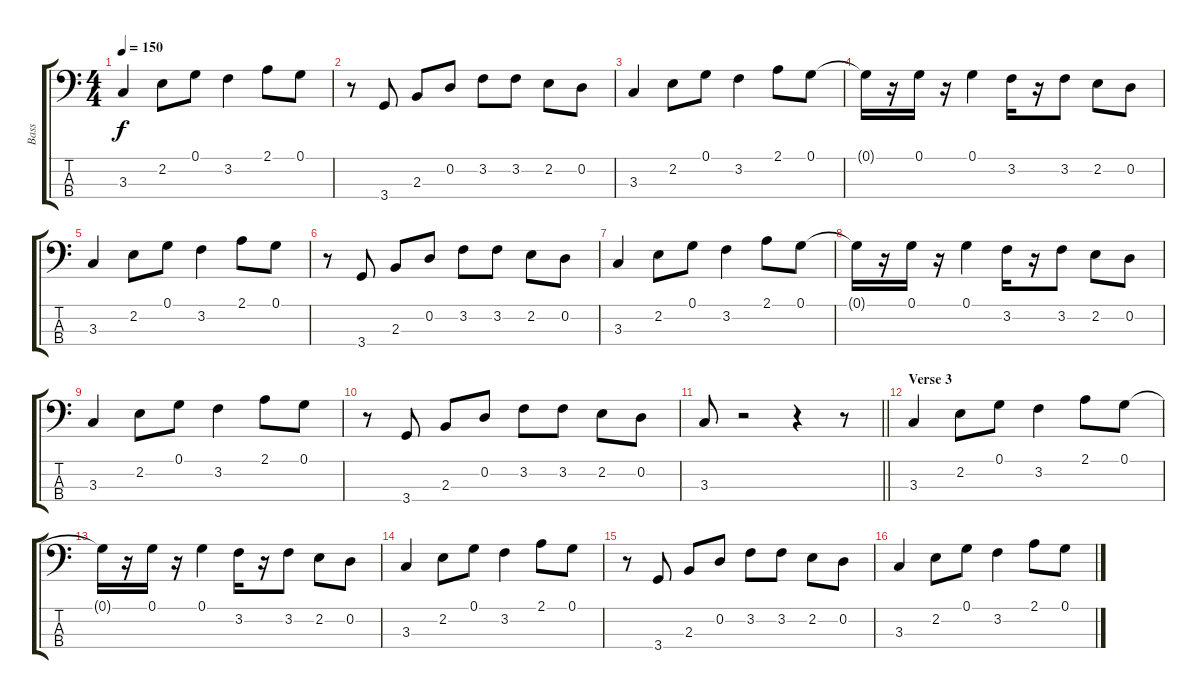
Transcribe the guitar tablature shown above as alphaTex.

\track ("Bass" "Bass") {instrument electricbassfinger}
\staff {score tabs}
\tuning (G2 D2 A1 E1) {hide}
\ts (4 4)
\tempo 150
\clef f4
\ks c
3.3.4{dy f} 2.2.8 0.1.8 3.2.4 2.1.8 0.1.8 |
r.8 3.4.8 2.3.8 0.2.8 3.2.8 3.2.8 2.2.8 0.2.8 |
3.3.4 2.2.8 0.1.8 3.2.4 2.1.8 0.1.8 |
0.1{t}.16 r.16 0.1.16 r.16 0.1.4 3.2.16 r.16 3.2.8 2.2.8 0.2.8 |
3.3.4 2.2.8 0.1.8 3.2.4 2.1.8 0.1.8 |
r.8 3.4.8 2.3.8 0.2.8 3.2.8 3.2.8 2.2.8 0.2.8 |
3.3.4 2.2.8 0.1.8 3.2.4 2.1.8 0.1.8 |
0.1{t}.16 r.16 0.1.16 r.16 0.1.4 3.2.16 r.16 3.2.8 2.2.8 0.2.8 |
3.3.4 2.2.8 0.1.8 3.2.4 2.1.8 0.1.8 |
r.8 3.4.8 2.3.8 0.2.8 3.2.8 3.2.8 2.2.8 0.2.8 |
\barLineRight lightlight
3.3.8 r.2 r.4 r.8 |
\section ("" "Verse 3")
3.3.4 2.2.8 0.1.8 3.2.4 2.1.8 0.1.8 |
0.1{t}.16 r.16 0.1.16 r.16 0.1.4 3.2.16 r.16 3.2.8 2.2.8 0.2.8 |
3.3.4 2.2.8 0.1.8 3.2.4 2.1.8 0.1.8 |
r.8 3.4.8 2.3.8 0.2.8 3.2.8 3.2.8 2.2.8 0.2.8 |
3.3.4 2.2.8 0.1.8 3.2.4 2.1.8 0.1.8
